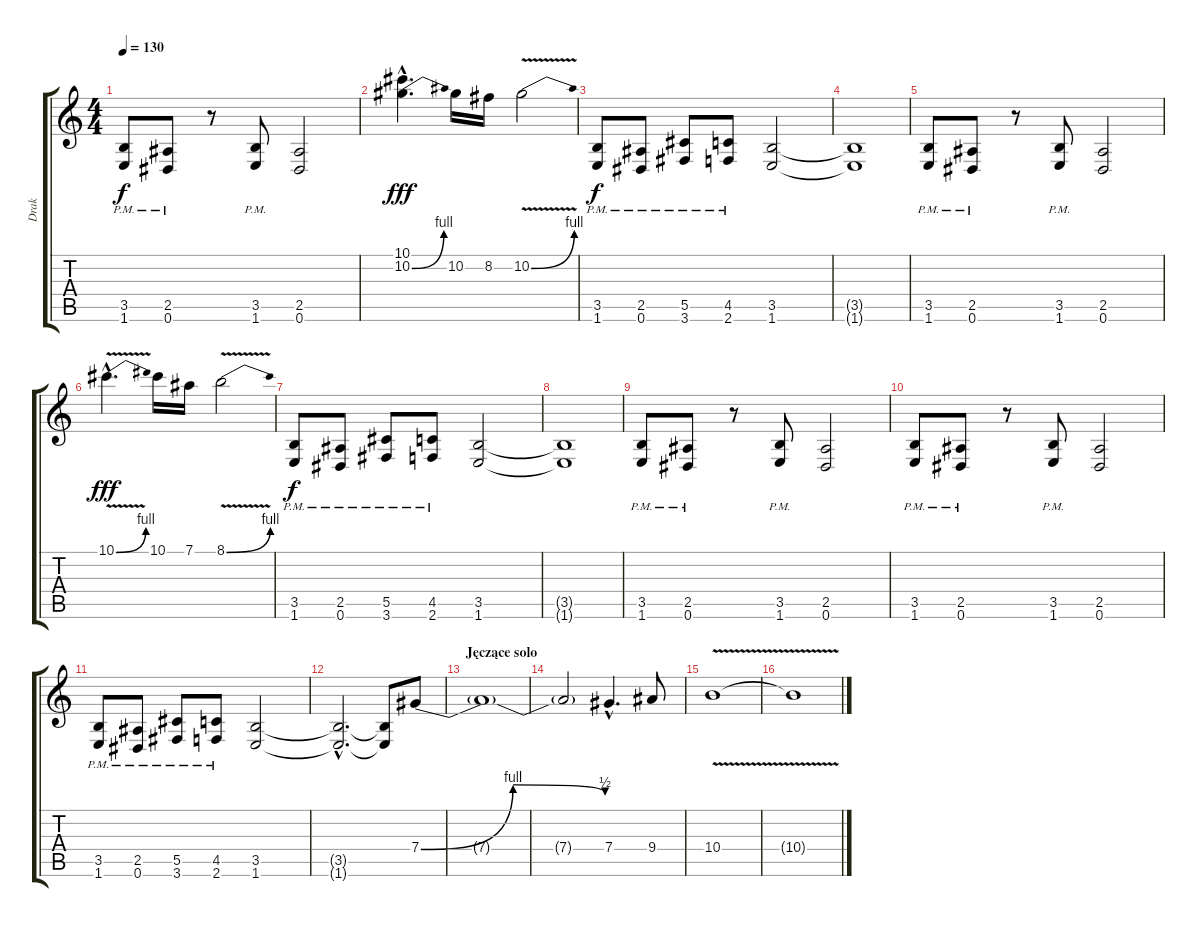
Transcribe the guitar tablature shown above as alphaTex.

\track ("Drak" "Drak") {instrument overdrivenguitar}
\staff {score tabs}
\tuning (Eb4 Bb3 Gb3 Db3 Ab2 Eb2) {hide}
\ts (4 4)
\tempo 130
\clef g2
\ks c
(3.5{pm} 1.6{pm}).8{dy f} (2.5{pm} 0.6{pm}).8 r.8 (3.5{pm} 1.6{pm}).8 (2.5 0.6).2 |
(10.1{hac} 10.2{be (bend 0 0 60 4) hac}).4{d dy fff} 10.2.16 8.2.16 10.2{be (bend 0 0 60 4) v}.2 |
(3.5{pm} 1.6{pm}).8{dy f balance 14} (2.5{pm} 0.6{pm}).8 (5.5{pm} 3.6{pm}).8 (4.5{pm} 2.6{pm}).8 (3.5 1.6).2 |
(3.5{t} 1.6{t}).1 |
(3.5{pm} 1.6{pm}).8 (2.5{pm} 0.6{pm}).8 r.8 (3.5{pm} 1.6{pm}).8 (2.5 0.6).2 |
10.1{be (bend 0 0 60 4) v hac}.4{d dy fff} 10.1.16 7.1.16 8.1{be (bend 0 0 60 4) v}.2 |
(3.5{pm} 1.6{pm}).8{dy f balance 14} (2.5{pm} 0.6{pm}).8 (5.5{pm} 3.6{pm}).8 (4.5{pm} 2.6{pm}).8 (3.5 1.6).2 |
(3.5{t} 1.6{t}).1 |
(3.5{pm} 1.6{pm}).8 (2.5{pm} 0.6{pm}).8 r.8 (3.5{pm} 1.6{pm}).8 (2.5 0.6).2 |
(3.5{pm} 1.6{pm}).8 (2.5{pm} 0.6{pm}).8 r.8 (3.5{pm} 1.6{pm}).8 (2.5 0.6).2 |
(3.5{pm} 1.6{pm}).8{balance 14} (2.5{pm} 0.6{pm}).8 (5.5{pm} 3.6{pm}).8 (4.5{pm} 2.6{pm}).8 (3.5 1.6).2 |
(3.5{hac t} 1.6{hac t}).2{d} (3.5{t} 1.6{t}).8 7.4{be (bendrelease 0 0 10 4 30 4 60 2)}.8 |
\section ("" "Jęczące solo")
7.4{t}.1 |
7.4{t}.2 7.4{hac}.4{d} 9.4.8 |
10.4{v}.1 |
10.4{t}.1
